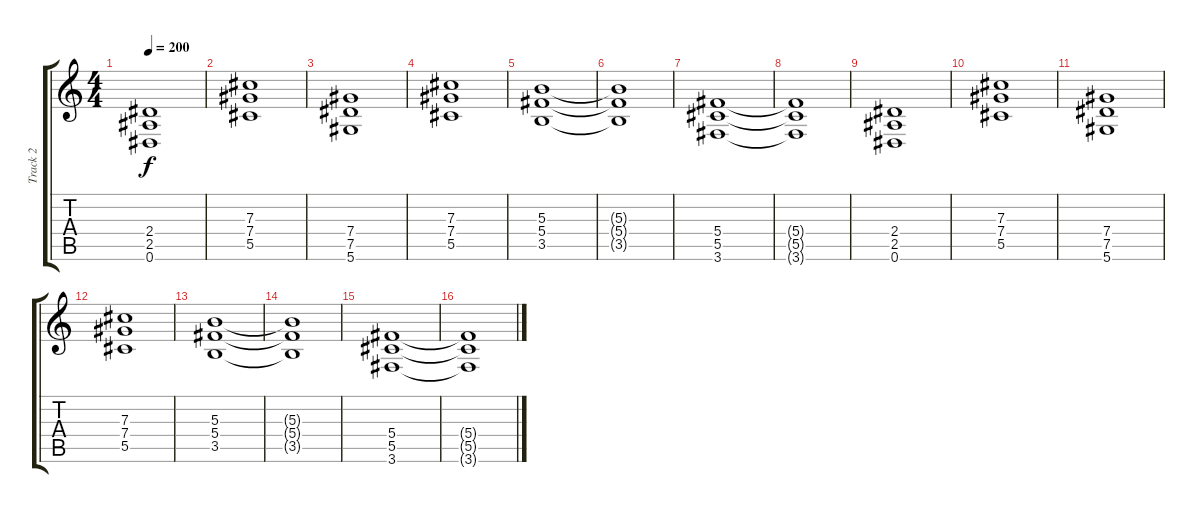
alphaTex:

\track ("Track 2" "Track 2") {instrument distortionguitar}
\staff {score tabs}
\tuning (Eb4 Bb3 Gb3 Db3 Ab2 Eb2) {hide}
\ts (4 4)
\tempo 200
\clef g2
\ks c
(2.4 2.5 0.6).1{dy f} |
(7.3 7.4 5.5).1 |
(7.4 7.5 5.6).1 |
(7.3 7.4 5.5).1 |
(5.3 5.4 3.5).1 |
(5.3{t} 5.4{t} 3.5{t}).1 |
(5.4 5.5 3.6).1 |
(5.4{t} 5.5{t} 3.6{t}).1 |
(2.4 2.5 0.6).1 |
(7.3 7.4 5.5).1 |
(7.4 7.5 5.6).1 |
(7.3 7.4 5.5).1 |
(5.3 5.4 3.5).1 |
(5.3{t} 5.4{t} 3.5{t}).1 |
(5.4 5.5 3.6).1 |
(5.4{t} 5.5{t} 3.6{t}).1
